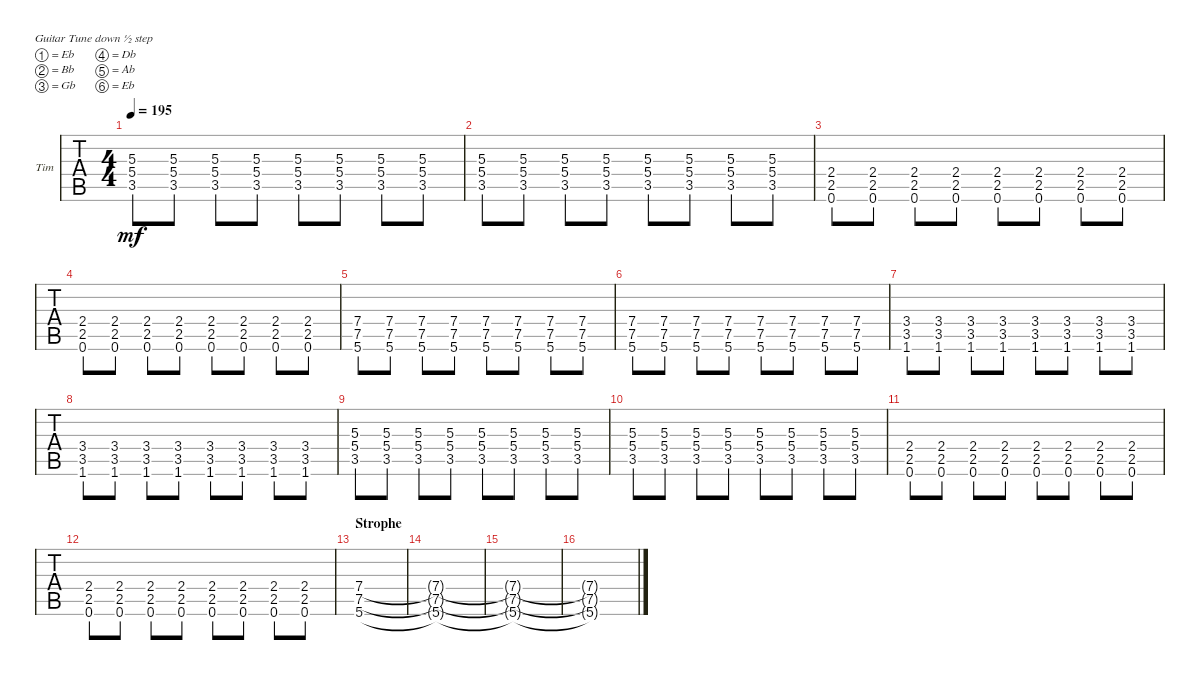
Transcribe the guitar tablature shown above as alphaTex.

\defaultSystemsLayout 4
\bracketExtendMode groupsimilarinstruments
\firstSystemTrackNameOrientation horizontal
\otherSystemsTrackNameOrientation horizontal
\track ("Rhytm Guitar" "Tim ") {instrument overdrivenguitar}
\staff {tabs}
\tuning (Eb4 Bb3 Gb3 Db3 Ab2 Eb2)
\ts (4 4)
\tempo 195
\clef g2
\ks c
(3.5 5.4 5.3).8{dy mf} (3.5 5.4 5.3).8 (3.5 5.4 5.3).8 (3.5 5.4 5.3).8 (3.5 5.4 5.3).8 (3.5 5.4 5.3).8 (3.5 5.4 5.3).8 (3.5 5.4 5.3).8 |
(3.5 5.4 5.3).8 (3.5 5.4 5.3).8 (3.5 5.4 5.3).8 (3.5 5.4 5.3).8 (3.5 5.4 5.3).8 (3.5 5.4 5.3).8 (3.5 5.4 5.3).8 (3.5 5.4 5.3).8 |
(0.6 2.5 2.4).8 (0.6 2.5 2.4).8 (0.6 2.5 2.4).8 (0.6 2.5 2.4).8 (0.6 2.5 2.4).8 (0.6 2.5 2.4).8 (0.6 2.5 2.4).8 (0.6 2.5 2.4).8 |
(0.6 2.5 2.4).8 (0.6 2.5 2.4).8 (0.6 2.5 2.4).8 (0.6 2.5 2.4).8 (0.6 2.5 2.4).8 (0.6 2.5 2.4).8 (0.6 2.5 2.4).8 (0.6 2.5 2.4).8 |
(5.6 7.5 7.4).8 (5.6 7.5 7.4).8 (5.6 7.5 7.4).8 (5.6 7.5 7.4).8 (5.6 7.5 7.4).8 (5.6 7.5 7.4).8 (5.6 7.5 7.4).8 (5.6 7.5 7.4).8 |
(5.6 7.5 7.4).8 (5.6 7.5 7.4).8 (5.6 7.5 7.4).8 (5.6 7.5 7.4).8 (5.6 7.5 7.4).8 (5.6 7.5 7.4).8 (5.6 7.5 7.4).8 (5.6 7.5 7.4).8 |
(1.6 3.5 3.4).8 (1.6 3.5 3.4).8 (1.6 3.5 3.4).8 (1.6 3.5 3.4).8 (1.6 3.5 3.4).8 (1.6 3.5 3.4).8 (1.6 3.5 3.4).8 (1.6 3.5 3.4).8 |
(1.6 3.5 3.4).8 (1.6 3.5 3.4).8 (1.6 3.5 3.4).8 (1.6 3.5 3.4).8 (1.6 3.5 3.4).8 (1.6 3.5 3.4).8 (1.6 3.5 3.4).8 (1.6 3.5 3.4).8 |
(3.5 5.4 5.3).8 (3.5 5.4 5.3).8 (3.5 5.4 5.3).8 (3.5 5.4 5.3).8 (3.5 5.4 5.3).8 (3.5 5.4 5.3).8 (3.5 5.4 5.3).8 (3.5 5.4 5.3).8 |
(3.5 5.4 5.3).8 (3.5 5.4 5.3).8 (3.5 5.4 5.3).8 (3.5 5.4 5.3).8 (3.5 5.4 5.3).8 (3.5 5.4 5.3).8 (3.5 5.4 5.3).8 (3.5 5.4 5.3).8 |
(0.6 2.5 2.4).8 (0.6 2.5 2.4).8 (0.6 2.5 2.4).8 (0.6 2.5 2.4).8 (0.6 2.5 2.4).8 (0.6 2.5 2.4).8 (0.6 2.5 2.4).8 (0.6 2.5 2.4).8 |
(0.6 2.5 2.4).8 (0.6 2.5 2.4).8 (0.6 2.5 2.4).8 (0.6 2.5 2.4).8 (0.6 2.5 2.4).8 (0.6 2.5 2.4).8 (0.6 2.5 2.4).8 (0.6 2.5 2.4).8 |
\section ("" "Strophe")
(5.6 7.5 7.4).1 |
(5.6{t} 7.5{t} 7.4{t}).1 |
(5.6{t} 7.5{t} 7.4{t}).1 |
(5.6{t} 7.5{t} 7.4{t}).1
